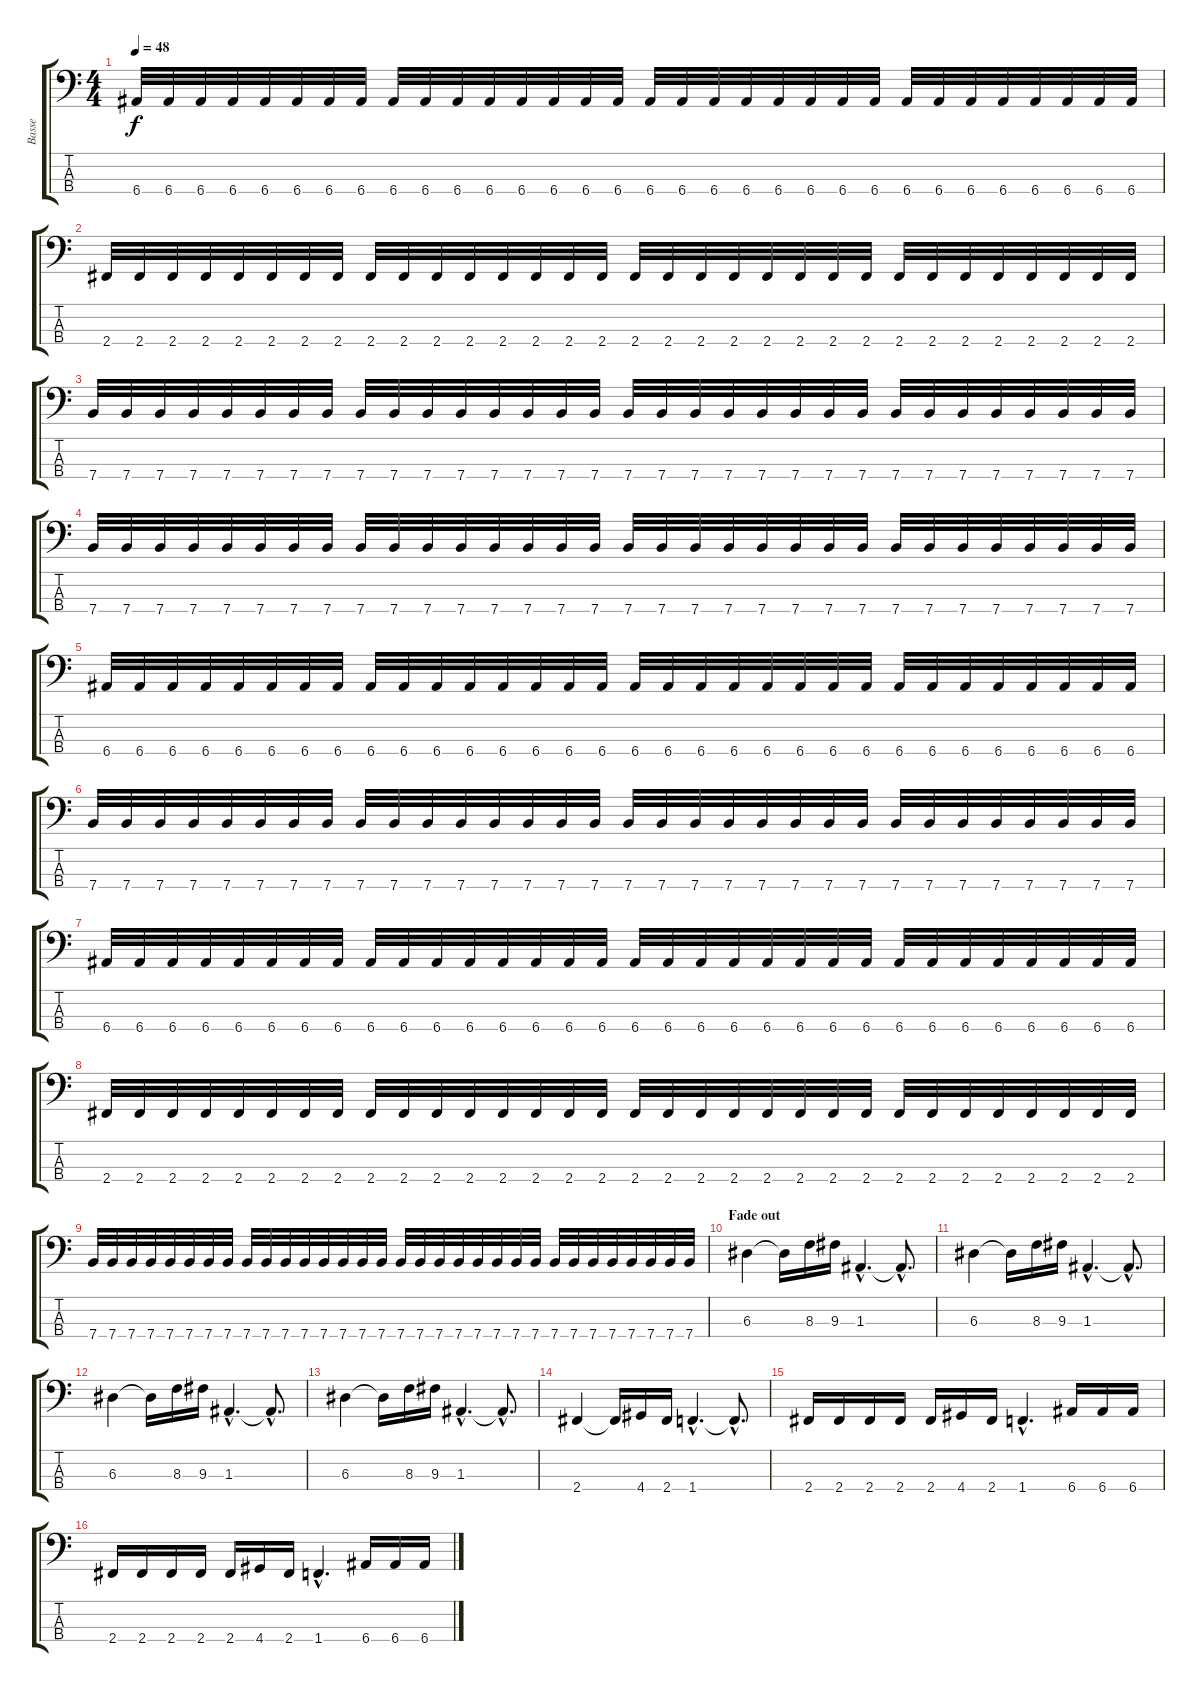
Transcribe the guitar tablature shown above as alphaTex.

\track ("Basse" "Basse") {instrument electricbassfinger}
\staff {score tabs}
\tuning (G2 D2 A1 E1) {hide}
\ts (4 4)
\tempo 48
\clef f4
\ks c
6.4.32{dy f} 6.4.32 6.4.32 6.4.32 6.4.32 6.4.32 6.4.32 6.4.32 6.4.32 6.4.32 6.4.32 6.4.32 6.4.32 6.4.32 6.4.32 6.4.32 6.4.32 6.4.32 6.4.32 6.4.32 6.4.32 6.4.32 6.4.32 6.4.32 6.4.32 6.4.32 6.4.32 6.4.32 6.4.32 6.4.32 6.4.32 6.4.32 |
2.4.32 2.4.32 2.4.32 2.4.32 2.4.32 2.4.32 2.4.32 2.4.32 2.4.32 2.4.32 2.4.32 2.4.32 2.4.32 2.4.32 2.4.32 2.4.32 2.4.32 2.4.32 2.4.32 2.4.32 2.4.32 2.4.32 2.4.32 2.4.32 2.4.32 2.4.32 2.4.32 2.4.32 2.4.32 2.4.32 2.4.32 2.4.32 |
7.4.32 7.4.32 7.4.32 7.4.32 7.4.32 7.4.32 7.4.32 7.4.32 7.4.32 7.4.32 7.4.32 7.4.32 7.4.32 7.4.32 7.4.32 7.4.32 7.4.32 7.4.32 7.4.32 7.4.32 7.4.32 7.4.32 7.4.32 7.4.32 7.4.32 7.4.32 7.4.32 7.4.32 7.4.32 7.4.32 7.4.32 7.4.32 |
7.4.32 7.4.32 7.4.32 7.4.32 7.4.32 7.4.32 7.4.32 7.4.32 7.4.32 7.4.32 7.4.32 7.4.32 7.4.32 7.4.32 7.4.32 7.4.32 7.4.32 7.4.32 7.4.32 7.4.32 7.4.32 7.4.32 7.4.32 7.4.32 7.4.32 7.4.32 7.4.32 7.4.32 7.4.32 7.4.32 7.4.32 7.4.32 |
6.4.32 6.4.32 6.4.32 6.4.32 6.4.32 6.4.32 6.4.32 6.4.32 6.4.32 6.4.32 6.4.32 6.4.32 6.4.32 6.4.32 6.4.32 6.4.32 6.4.32 6.4.32 6.4.32 6.4.32 6.4.32 6.4.32 6.4.32 6.4.32 6.4.32 6.4.32 6.4.32 6.4.32 6.4.32 6.4.32 6.4.32 6.4.32 |
7.4.32 7.4.32 7.4.32 7.4.32 7.4.32 7.4.32 7.4.32 7.4.32 7.4.32 7.4.32 7.4.32 7.4.32 7.4.32 7.4.32 7.4.32 7.4.32 7.4.32 7.4.32 7.4.32 7.4.32 7.4.32 7.4.32 7.4.32 7.4.32 7.4.32 7.4.32 7.4.32 7.4.32 7.4.32 7.4.32 7.4.32 7.4.32 |
6.4.32 6.4.32 6.4.32 6.4.32 6.4.32 6.4.32 6.4.32 6.4.32 6.4.32 6.4.32 6.4.32 6.4.32 6.4.32 6.4.32 6.4.32 6.4.32 6.4.32 6.4.32 6.4.32 6.4.32 6.4.32 6.4.32 6.4.32 6.4.32 6.4.32 6.4.32 6.4.32 6.4.32 6.4.32 6.4.32 6.4.32 6.4.32 |
2.4.32 2.4.32 2.4.32 2.4.32 2.4.32 2.4.32 2.4.32 2.4.32 2.4.32 2.4.32 2.4.32 2.4.32 2.4.32 2.4.32 2.4.32 2.4.32 2.4.32 2.4.32 2.4.32 2.4.32 2.4.32 2.4.32 2.4.32 2.4.32 2.4.32 2.4.32 2.4.32 2.4.32 2.4.32 2.4.32 2.4.32 2.4.32 |
7.4.32 7.4.32 7.4.32 7.4.32 7.4.32 7.4.32 7.4.32 7.4.32 7.4.32 7.4.32 7.4.32 7.4.32 7.4.32 7.4.32 7.4.32 7.4.32 7.4.32 7.4.32 7.4.32 7.4.32 7.4.32 7.4.32 7.4.32 7.4.32 7.4.32 7.4.32 7.4.32 7.4.32 7.4.32 7.4.32 7.4.32 7.4.32 |
\section ("" "Fade out")
6.3.4 6.3{t}.16 8.3.16 9.3.16 1.3{hac}.4{d} 1.3{hac t}.8{d} |
6.3.4 6.3{t}.16 8.3.16 9.3.16 1.3{hac}.4{d} 1.3{hac t}.8{d} |
6.3.4 6.3{t}.16 8.3.16 9.3.16 1.3{hac}.4{d} 1.3{hac t}.8{d} |
6.3.4 6.3{t}.16 8.3.16 9.3.16 1.3{hac}.4{d} 1.3{hac t}.8{d} |
2.4.4 2.4{t}.16 4.4.16 2.4.16 1.4{hac}.4{d} 1.4{hac t}.8{d} |
2.4.16 2.4.16 2.4.16 2.4.16 2.4.16 4.4.16 2.4.16 1.4{hac}.4{d} 6.4.16 6.4.16 6.4.16 |
2.4.16 2.4.16 2.4.16 2.4.16 2.4.16 4.4.16 2.4.16 1.4{hac}.4{d} 6.4.16 6.4.16 6.4.16
